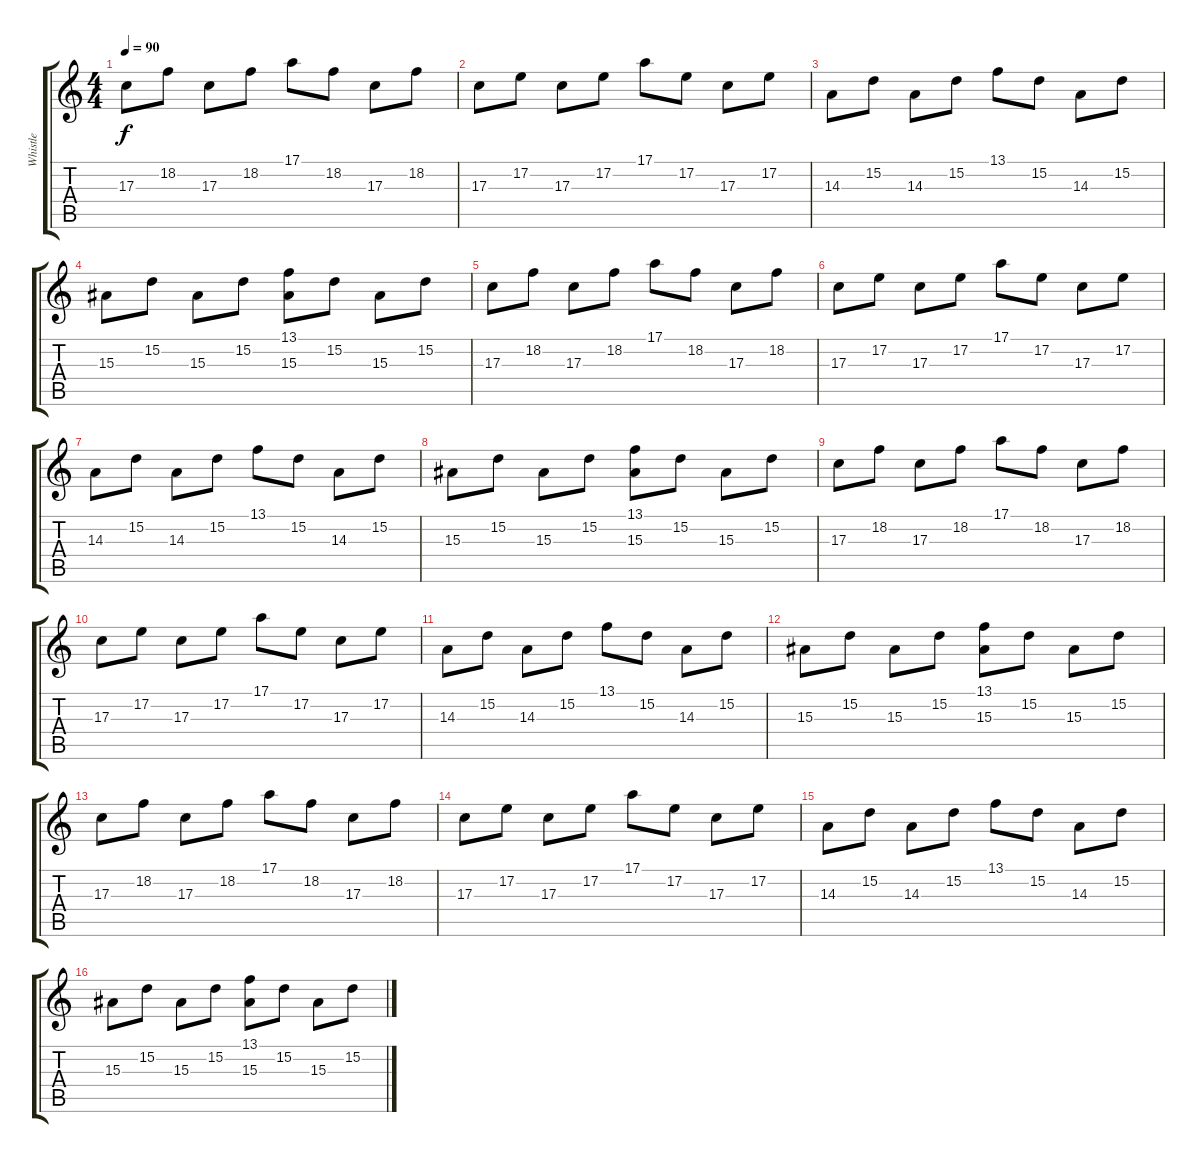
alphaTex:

\track ("Whistle" "Whistle") {instrument whistle}
\staff {score tabs}
\tuning (E4 B3 G3 D3 A2 E2) {hide}
\ts (4 4)
\tempo 90
\clef g2
\ks c
17.3.8{dy f} 18.2.8 17.3.8 18.2.8 17.1.8 18.2.8 17.3.8 18.2.8 |
17.3.8 17.2.8 17.3.8 17.2.8 17.1.8 17.2.8 17.3.8 17.2.8 |
14.3.8 15.2.8 14.3.8 15.2.8 13.1.8 15.2.8 14.3.8 15.2.8 |
15.3.8 15.2.8 15.3.8 15.2.8 (13.1 15.3).8 15.2.8 15.3.8 15.2.8 |
17.3.8 18.2.8 17.3.8 18.2.8 17.1.8 18.2.8 17.3.8 18.2.8 |
17.3.8 17.2.8 17.3.8 17.2.8 17.1.8 17.2.8 17.3.8 17.2.8 |
14.3.8 15.2.8 14.3.8 15.2.8 13.1.8 15.2.8 14.3.8 15.2.8 |
15.3.8 15.2.8 15.3.8 15.2.8 (13.1 15.3).8 15.2.8 15.3.8 15.2.8 |
17.3.8 18.2.8 17.3.8 18.2.8 17.1.8 18.2.8 17.3.8 18.2.8 |
17.3.8 17.2.8 17.3.8 17.2.8 17.1.8 17.2.8 17.3.8 17.2.8 |
14.3.8 15.2.8 14.3.8 15.2.8 13.1.8 15.2.8 14.3.8 15.2.8 |
15.3.8 15.2.8 15.3.8 15.2.8 (13.1 15.3).8 15.2.8 15.3.8 15.2.8 |
17.3.8 18.2.8 17.3.8 18.2.8 17.1.8 18.2.8 17.3.8 18.2.8 |
17.3.8 17.2.8 17.3.8 17.2.8 17.1.8 17.2.8 17.3.8 17.2.8 |
14.3.8 15.2.8 14.3.8 15.2.8 13.1.8 15.2.8 14.3.8 15.2.8 |
15.3.8 15.2.8 15.3.8 15.2.8 (13.1 15.3).8 15.2.8 15.3.8 15.2.8
